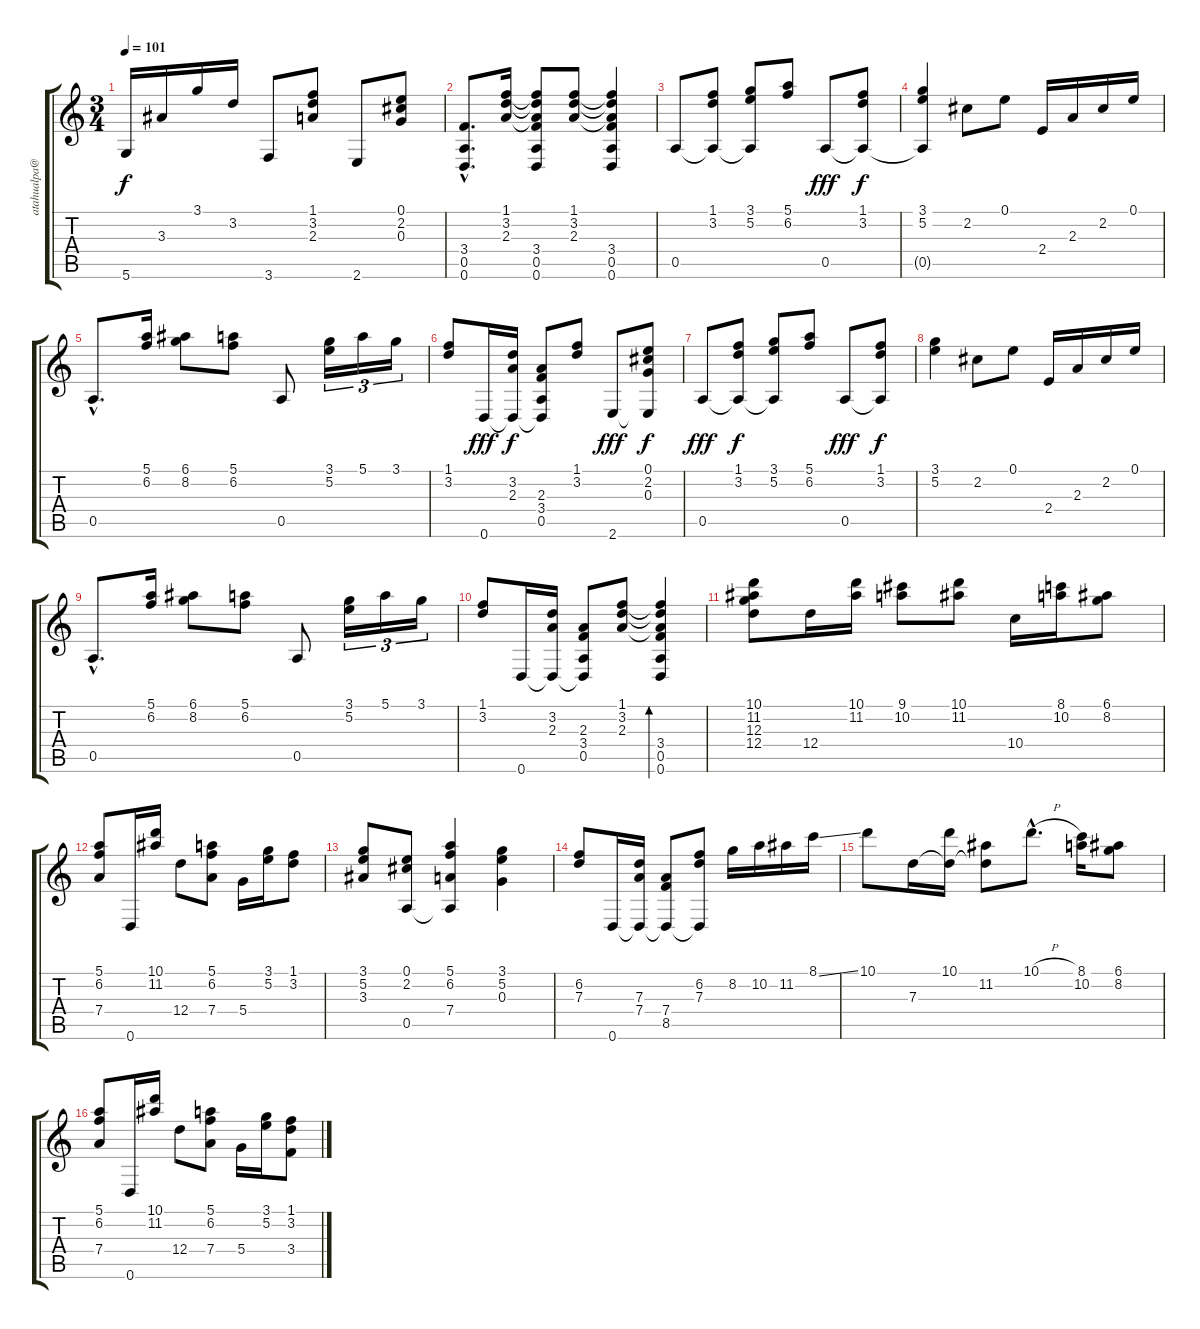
\track ("" "atahualpa@") {instrument acousticguitarnylon}
\staff {score tabs}
\tuning (E4 B3 G3 D3 A2 D2) {hide}
\ts (3 4)
\tempo 101
\clef g2
\ks c
5.6.16{dy f} 3.3.16 3.1.16 3.2.16 3.6.8 (1.1 3.2 2.3).8 2.6.8 (0.1 2.2 0.3).8 |
(3.4{hac} 0.5{hac} 0.6{hac}).8{d} (1.1 3.2 2.3).16 (1.1{t} 3.2{t} 2.3{t} 3.4 0.5 0.6).8 (1.1 3.2 2.3).8 (1.1{t} 3.2{t} 2.3{t} 3.4 0.5 0.6).4 |
0.5.8 (1.1 3.2 0.5{t}).8 (3.1 5.2 0.5{t}).8 (5.1 6.2).8 0.5.8{dy fff} (1.1 3.2 0.5{t}).8{dy f} |
(3.1 5.2 0.5{t}).4 2.2.8 0.1.8 2.4.16 2.3.16 2.2.16 0.1.16 |
0.5{hac}.8{d} (5.1 6.2).16 (6.1 8.2).8 (5.1 6.2).8 0.5.8 (3.1 5.2).16{tu (3 2)} 5.1.16{tu (3 2)} 3.1.16{tu (3 2)} |
(1.1 3.2).8 0.6.16{dy fff} (3.2 2.3 0.6{t}).16{dy f} (2.3 3.4 0.5 0.6{t}).8 (1.1 3.2).8 2.6.8{dy fff} (0.1 2.2 0.3 2.6{t}).8{dy f} |
0.5.8{dy fff} (1.1 3.2 0.5{t}).8{dy f} (3.1 5.2 0.5{t}).8 (5.1 6.2).8 0.5.8{dy fff} (1.1 3.2 0.5{t}).8{dy f} |
(3.1 5.2).4 2.2.8 0.1.8 2.4.16 2.3.16 2.2.16 0.1.16 |
0.5{hac}.8{d} (5.1 6.2).16 (6.1 8.2).8 (5.1 6.2).8 0.5.8 (3.1 5.2).16{tu (3 2)} 5.1.16{tu (3 2)} 3.1.16{tu (3 2)} |
(1.1 3.2).8 0.6.16 (3.2 2.3 0.6{t}).16 (2.3 3.4 0.5 0.6{t}).8 (1.1 3.2 2.3).8 (1.1{t} 3.2{t} 2.3{t} 3.4 0.5 0.6).4{bd 240} |
(10.1 11.2 12.3 12.4).8 12.4.16 (10.1 11.2).16 (9.1 10.2).8 (10.1 11.2).8 10.4.16 (8.1 10.2).16 (6.1 8.2).8 |
(5.1 6.2 7.4).8 0.6.16 (10.1 11.2).16 12.4.8 (5.1 6.2 7.4).8 5.4.16 (3.1 5.2).16 (1.1 3.2).8 |
(3.1 5.2 3.3).8 (0.1 2.2 0.5).8 (5.1 6.2 7.4 0.5{t}).4 (3.1 5.2 0.3).4 |
(6.2 7.3).8 0.6.16 (7.3 7.4 0.6{t}).16 (7.4 8.5 0.6{t}).8 (6.2 7.3 0.6{t}).8 8.2.16 10.2.16 11.2.16 8.1{ss}.16 |
10.1.8 7.3.16 (10.1 7.3{t}).16 (11.2 7.3{t}).8 10.1{h hac}.8{d} (8.1 10.2).16 (6.1 8.2).8 |
(5.1 6.2 7.4).8 0.6.16 (10.1 11.2).16 12.4.8 (5.1 6.2 7.4).8 5.4.16 (3.1 5.2).16 (1.1 3.2 3.4).8
